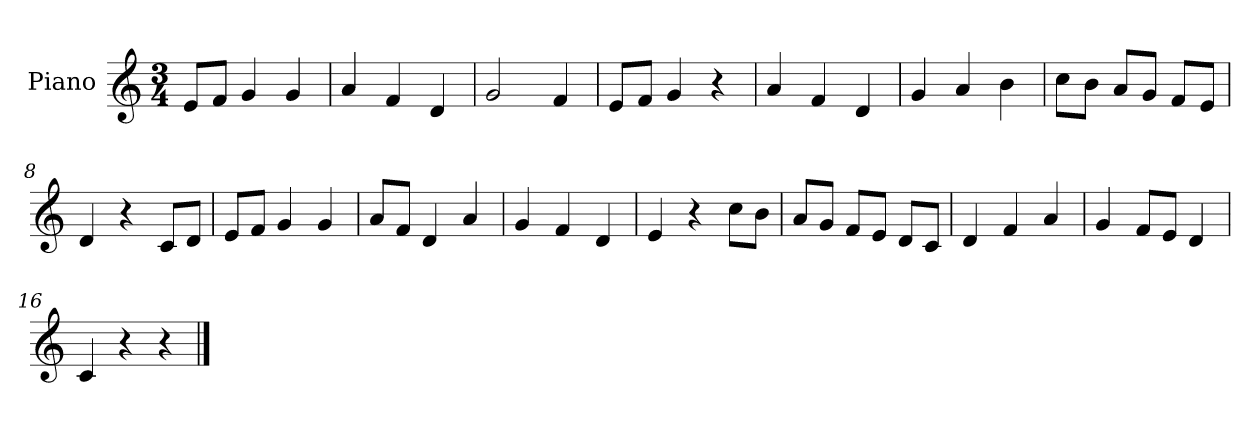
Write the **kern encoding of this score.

**kern
*part1
*staff1
*I"Piano
*I'Pno.
*clefG2
*k[]
*M3/4
*MM120
=1
8e/L
8f/J
4g/
4g/
=2
4a/
4f/
4d/
=3
2g/
4f/
=4
8e/L
8f/J
4g/
4r
=5
4a/
4f/
4d/
=6
4g/
4a/
4b\
=7
8cc\L
8b\J
8a/L
8g/J
8f/L
8e/J
=8
4d/
4r
8c/L
8d/J
=9
8e/L
8f/J
4g/
4g/
=10
8a/L
8f/J
4d/
4a/
=11
4g/
4f/
4d/
!!LO:LB:g=z
=12
4e/
4r
8cc\L
8b\J
=13
8a/L
8g/J
8f/L
8e/J
8d/L
8c/J
=14
4d/
4f/
4a/
=15
4g/
8f/L
8e/J
4d/
=16
4c/
4r
4r
==
*-
